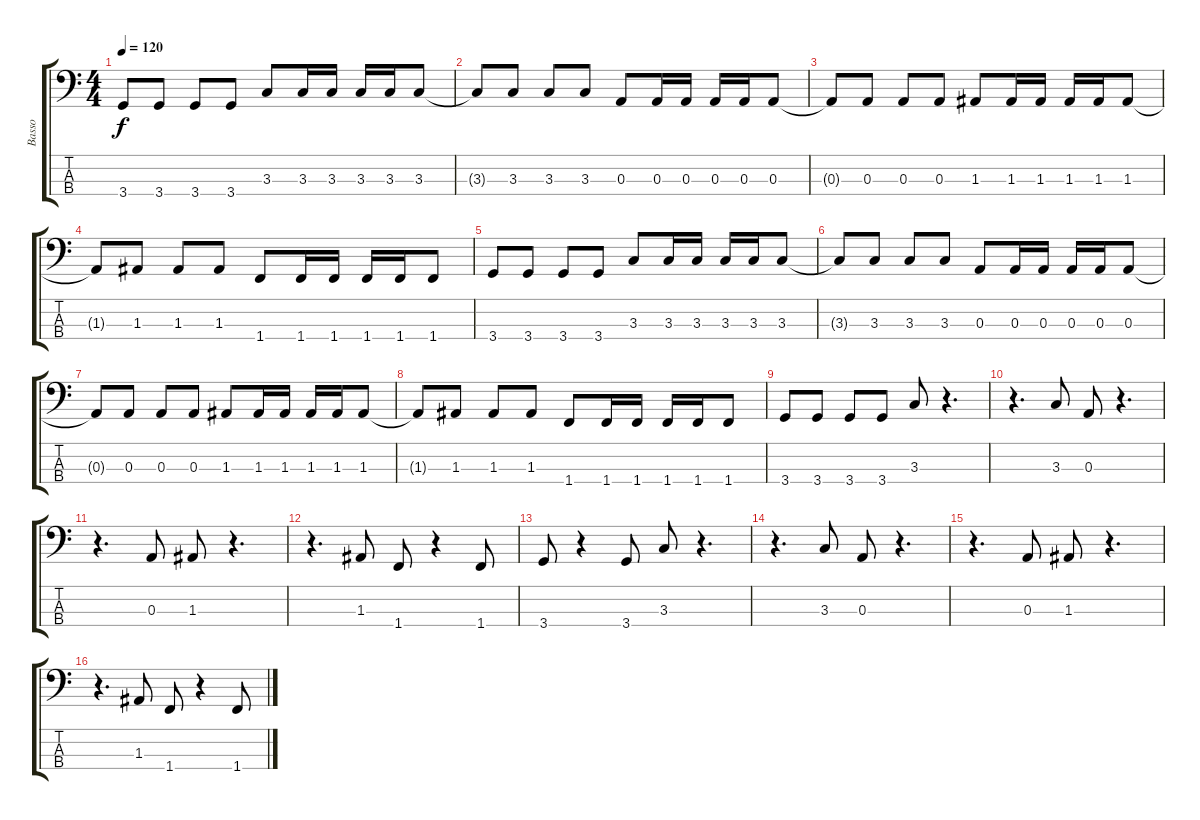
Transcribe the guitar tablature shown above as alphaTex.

\track ("Basso" "Basso") {instrument electricbasspick}
\staff {score tabs}
\tuning (G2 D2 A1 E1) {hide}
\ts (4 4)
\tempo 120
\clef f4
\ks c
3.4.8{dy f} 3.4.8 3.4.8 3.4.8 3.3.8 3.3.16 3.3.16 3.3.16 3.3.16 3.3.8 |
3.3{t}.8 3.3.8 3.3.8 3.3.8 0.3.8 0.3.16 0.3.16 0.3.16 0.3.16 0.3.8 |
0.3{t}.8 0.3.8 0.3.8 0.3.8 1.3.8 1.3.16 1.3.16 1.3.16 1.3.16 1.3.8 |
1.3{t}.8 1.3.8 1.3.8 1.3.8 1.4.8 1.4.16 1.4.16 1.4.16 1.4.16 1.4.8 |
3.4.8 3.4.8 3.4.8 3.4.8 3.3.8 3.3.16 3.3.16 3.3.16 3.3.16 3.3.8 |
3.3{t}.8 3.3.8 3.3.8 3.3.8 0.3.8 0.3.16 0.3.16 0.3.16 0.3.16 0.3.8 |
0.3{t}.8 0.3.8 0.3.8 0.3.8 1.3.8 1.3.16 1.3.16 1.3.16 1.3.16 1.3.8 |
1.3{t}.8 1.3.8 1.3.8 1.3.8 1.4.8 1.4.16 1.4.16 1.4.16 1.4.16 1.4.8 |
3.4.8 3.4.8 3.4.8 3.4.8 3.3.8 r.4{d} |
r.4{d} 3.3.8 0.3.8 r.4{d} |
r.4{d} 0.3.8 1.3.8 r.4{d} |
r.4{d} 1.3.8 1.4.8 r.4 1.4.8 |
3.4.8 r.4 3.4.8 3.3.8 r.4{d} |
r.4{d} 3.3.8 0.3.8 r.4{d} |
r.4{d} 0.3.8 1.3.8 r.4{d} |
r.4{d} 1.3.8 1.4.8 r.4 1.4.8
